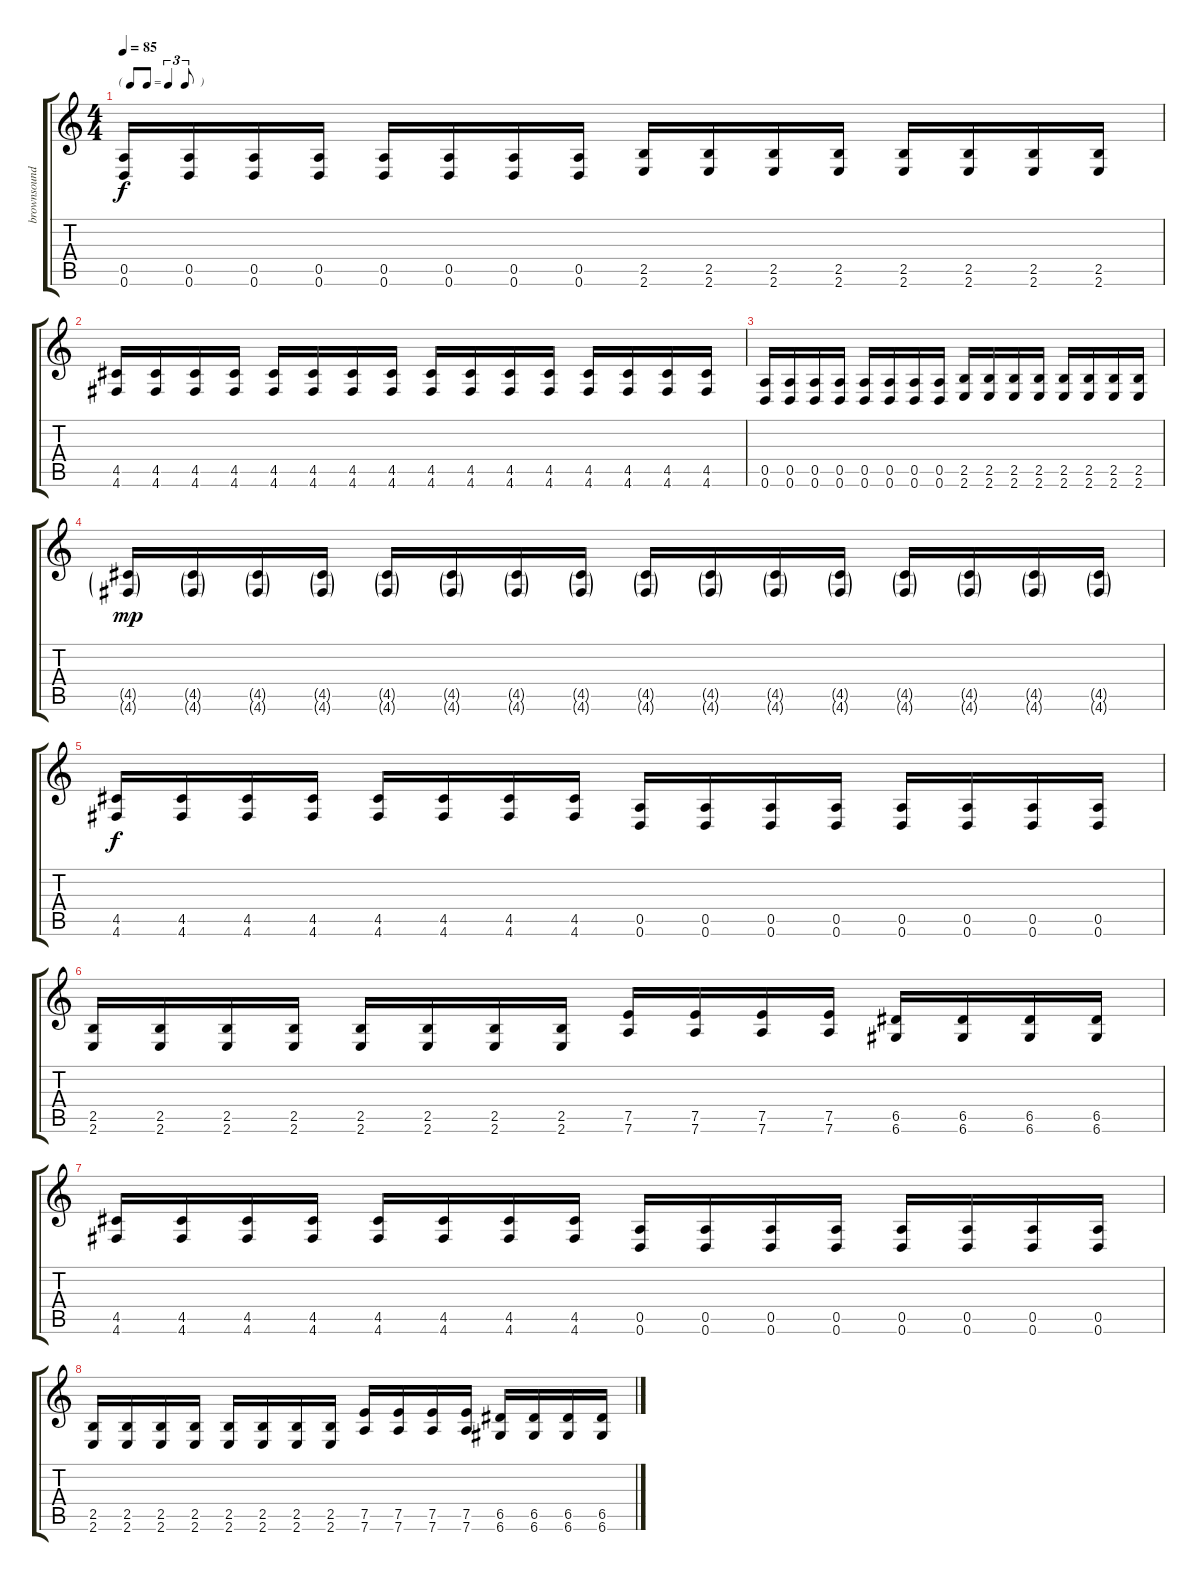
\track ("brownsound" "brownsound") {instrument distortionguitar}
\staff {score tabs}
\tuning (E4 B3 G3 D3 A2 D2) {hide}
\ts (4 4)
\tf triplet8th
\tempo 85
\clef g2
\ks c
(0.5 0.6).16{dy f} (0.5 0.6).16 (0.5 0.6).16 (0.5 0.6).16 (0.5 0.6).16 (0.5 0.6).16 (0.5 0.6).16 (0.5 0.6).16 (2.5 2.6).16 (2.5 2.6).16 (2.5 2.6).16 (2.5 2.6).16 (2.5 2.6).16 (2.5 2.6).16 (2.5 2.6).16 (2.5 2.6).16 |
(4.5 4.6).16 (4.5 4.6).16 (4.5 4.6).16 (4.5 4.6).16 (4.5 4.6).16 (4.5 4.6).16 (4.5 4.6).16 (4.5 4.6).16 (4.5 4.6).16 (4.5 4.6).16 (4.5 4.6).16 (4.5 4.6).16 (4.5 4.6).16 (4.5 4.6).16 (4.5 4.6).16 (4.5 4.6).16 |
(0.5 0.6).16 (0.5 0.6).16 (0.5 0.6).16 (0.5 0.6).16 (0.5 0.6).16 (0.5 0.6).16 (0.5 0.6).16 (0.5 0.6).16 (2.5 2.6).16 (2.5 2.6).16 (2.5 2.6).16 (2.5 2.6).16 (2.5 2.6).16 (2.5 2.6).16 (2.5 2.6).16 (2.5 2.6).16 |
(4.5{g} 4.6{g}).16{dy mp} (4.5{g} 4.6{g}).16 (4.5{g} 4.6{g}).16 (4.5{g} 4.6{g}).16 (4.5{g} 4.6{g}).16 (4.5{g} 4.6{g}).16 (4.5{g} 4.6{g}).16 (4.5{g} 4.6{g}).16 (4.5{g} 4.6{g}).16 (4.5{g} 4.6{g}).16 (4.5{g} 4.6{g}).16 (4.5{g} 4.6{g}).16 (4.5{g} 4.6{g}).16 (4.5{g} 4.6{g}).16 (4.5{g} 4.6{g}).16 (4.5{g} 4.6{g}).16 |
(4.5 4.6).16{dy f} (4.5 4.6).16 (4.5 4.6).16 (4.5 4.6).16 (4.5 4.6).16 (4.5 4.6).16 (4.5 4.6).16 (4.5 4.6).16 (0.5 0.6).16 (0.5 0.6).16 (0.5 0.6).16 (0.5 0.6).16 (0.5 0.6).16 (0.5 0.6).16 (0.5 0.6).16 (0.5 0.6).16 |
(2.5 2.6).16 (2.5 2.6).16 (2.5 2.6).16 (2.5 2.6).16 (2.5 2.6).16 (2.5 2.6).16 (2.5 2.6).16 (2.5 2.6).16 (7.5 7.6).16 (7.5 7.6).16 (7.5 7.6).16 (7.5 7.6).16 (6.5 6.6).16 (6.5 6.6).16 (6.5 6.6).16 (6.5 6.6).16 |
(4.5 4.6).16 (4.5 4.6).16 (4.5 4.6).16 (4.5 4.6).16 (4.5 4.6).16 (4.5 4.6).16 (4.5 4.6).16 (4.5 4.6).16 (0.5 0.6).16 (0.5 0.6).16 (0.5 0.6).16 (0.5 0.6).16 (0.5 0.6).16 (0.5 0.6).16 (0.5 0.6).16 (0.5 0.6).16 |
(2.5 2.6).16 (2.5 2.6).16 (2.5 2.6).16 (2.5 2.6).16 (2.5 2.6).16 (2.5 2.6).16 (2.5 2.6).16 (2.5 2.6).16 (7.5 7.6).16 (7.5 7.6).16 (7.5 7.6).16 (7.5 7.6).16 (6.5 6.6).16 (6.5 6.6).16 (6.5 6.6).16 (6.5 6.6).16
